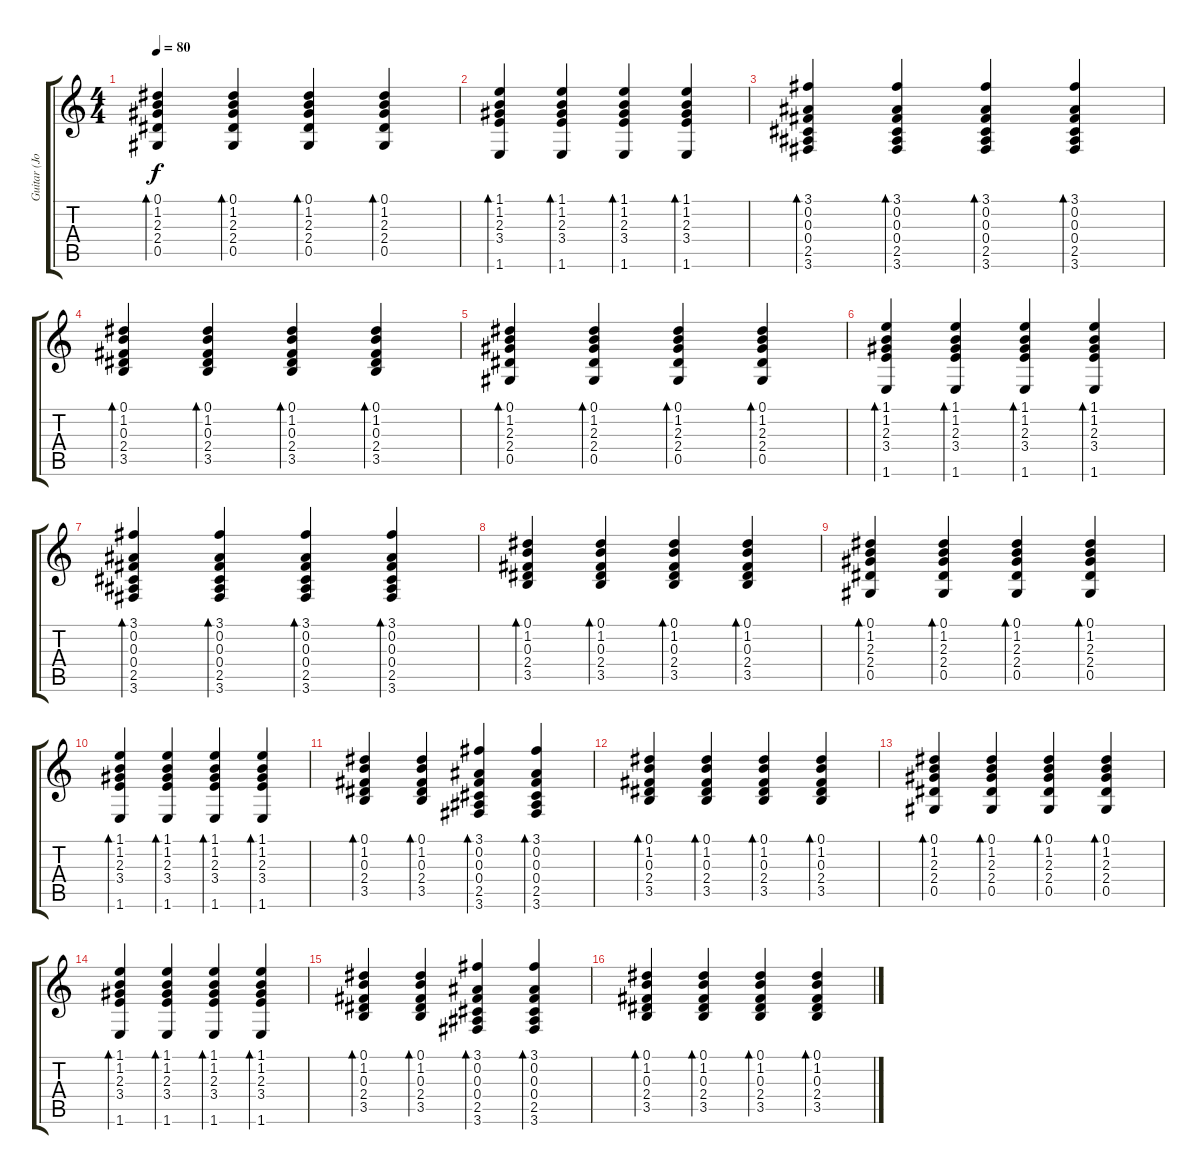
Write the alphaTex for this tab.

\track ("Guitar (Josh Rand)" "Guitar (Jo") {instrument acousticguitarsteel}
\staff {score tabs}
\tuning (Eb4 Bb3 Gb3 Db3 Ab2 Eb2) {hide}
\ts (4 4)
\tempo 80
\clef g2
\ks c
(0.1 1.2 2.3 2.4 0.5).4{bd 30 dy f} (0.1 1.2 2.3 2.4 0.5).4{bd 30} (0.1 1.2 2.3 2.4 0.5).4{bd 30} (0.1 1.2 2.3 2.4 0.5).4{bd 30} |
(1.1 1.2 2.3 3.4 1.6).4{bd 30} (1.1 1.2 2.3 3.4 1.6).4{bd 30} (1.1 1.2 2.3 3.4 1.6).4{bd 30} (1.1 1.2 2.3 3.4 1.6).4{bd 30} |
(3.1 0.2 0.3 0.4 2.5 3.6).4{bd 30} (3.1 0.2 0.3 0.4 2.5 3.6).4{bd 30} (3.1 0.2 0.3 0.4 2.5 3.6).4{bd 30} (3.1 0.2 0.3 0.4 2.5 3.6).4{bd 30} |
(0.1 1.2 0.3 2.4 3.5).4{bd 30} (0.1 1.2 0.3 2.4 3.5).4{bd 30} (0.1 1.2 0.3 2.4 3.5).4{bd 30} (0.1 1.2 0.3 2.4 3.5).4{bd 30} |
(0.1 1.2 2.3 2.4 0.5).4{bd 30} (0.1 1.2 2.3 2.4 0.5).4{bd 30} (0.1 1.2 2.3 2.4 0.5).4{bd 30} (0.1 1.2 2.3 2.4 0.5).4{bd 30} |
(1.1 1.2 2.3 3.4 1.6).4{bd 30} (1.1 1.2 2.3 3.4 1.6).4{bd 30} (1.1 1.2 2.3 3.4 1.6).4{bd 30} (1.1 1.2 2.3 3.4 1.6).4{bd 30} |
(3.1 0.2 0.3 0.4 2.5 3.6).4{bd 30} (3.1 0.2 0.3 0.4 2.5 3.6).4{bd 30} (3.1 0.2 0.3 0.4 2.5 3.6).4{bd 30} (3.1 0.2 0.3 0.4 2.5 3.6).4{bd 30} |
(0.1 1.2 0.3 2.4 3.5).4{bd 30} (0.1 1.2 0.3 2.4 3.5).4{bd 30} (0.1 1.2 0.3 2.4 3.5).4{bd 30} (0.1 1.2 0.3 2.4 3.5).4{bd 30} |
(0.1 1.2 2.3 2.4 0.5).4{bd 30} (0.1 1.2 2.3 2.4 0.5).4{bd 30} (0.1 1.2 2.3 2.4 0.5).4{bd 30} (0.1 1.2 2.3 2.4 0.5).4{bd 30} |
(1.1 1.2 2.3 3.4 1.6).4{bd 30} (1.1 1.2 2.3 3.4 1.6).4{bd 30} (1.1 1.2 2.3 3.4 1.6).4{bd 30} (1.1 1.2 2.3 3.4 1.6).4{bd 30} |
(0.1 1.2 0.3 2.4 3.5).4{bd 60} (0.1 1.2 0.3 2.4 3.5).4{bd 60} (3.1 0.2 0.3 0.4 2.5 3.6).4{bd 60} (3.1 0.2 0.3 0.4 2.5 3.6).4{bd 60} |
(0.1 1.2 0.3 2.4 3.5).4{bd 30} (0.1 1.2 0.3 2.4 3.5).4{bd 30} (0.1 1.2 0.3 2.4 3.5).4{bd 30} (0.1 1.2 0.3 2.4 3.5).4{bd 30} |
(0.1 1.2 2.3 2.4 0.5).4{bd 30} (0.1 1.2 2.3 2.4 0.5).4{bd 30} (0.1 1.2 2.3 2.4 0.5).4{bd 30} (0.1 1.2 2.3 2.4 0.5).4{bd 30} |
(1.1 1.2 2.3 3.4 1.6).4{bd 30} (1.1 1.2 2.3 3.4 1.6).4{bd 30} (1.1 1.2 2.3 3.4 1.6).4{bd 30} (1.1 1.2 2.3 3.4 1.6).4{bd 30} |
(0.1 1.2 0.3 2.4 3.5).4{bd 60} (0.1 1.2 0.3 2.4 3.5).4{bd 60} (3.1 0.2 0.3 0.4 2.5 3.6).4{bd 60} (3.1 0.2 0.3 0.4 2.5 3.6).4{bd 60} |
(0.1 1.2 0.3 2.4 3.5).4{bd 30} (0.1 1.2 0.3 2.4 3.5).4{bd 30} (0.1 1.2 0.3 2.4 3.5).4{bd 30} (0.1 1.2 0.3 2.4 3.5).4{bd 30}
